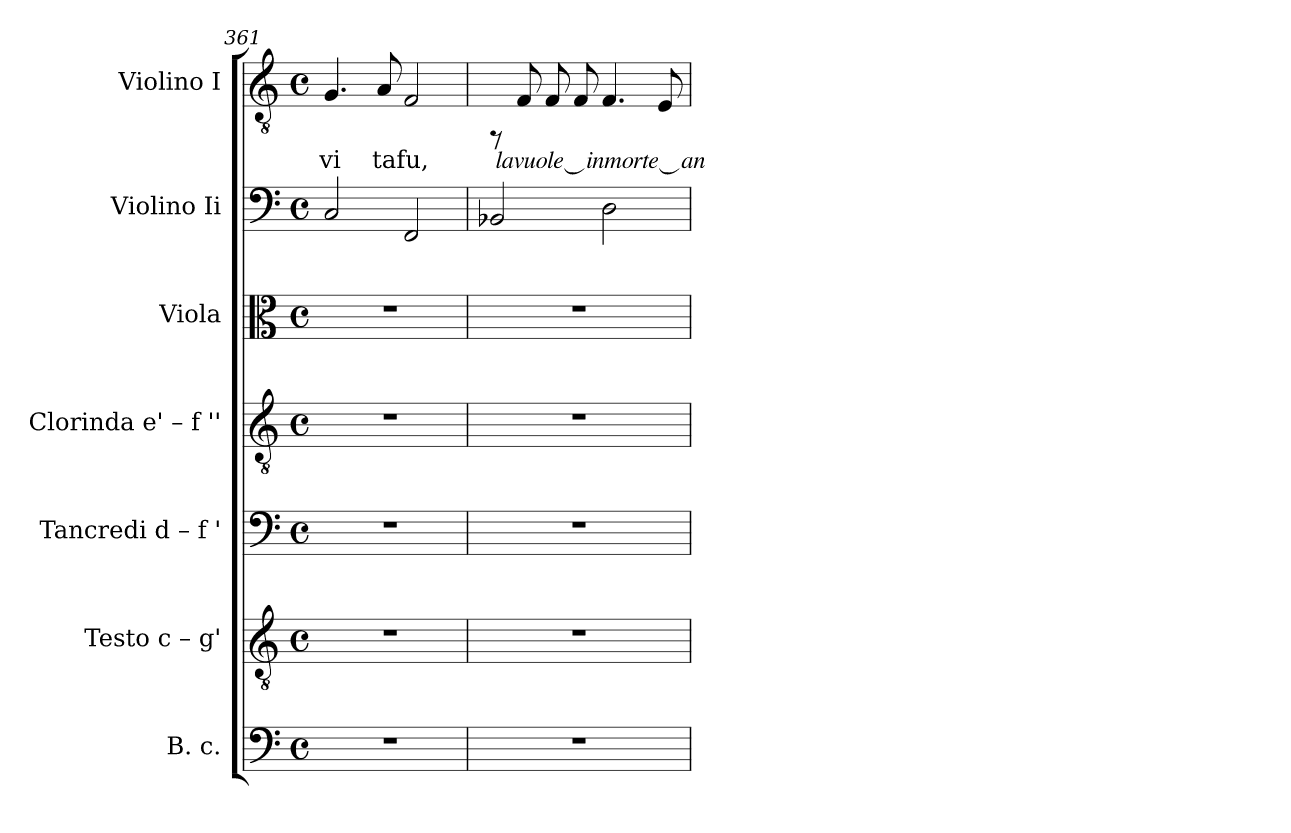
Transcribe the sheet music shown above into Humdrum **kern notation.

**kern	**kern	**kern	**kern	**kern	**kern	**kern	**text
*part7	*part6	*part5	*part4	*part3	*part2	*part1	*part1
*staff7	*staff6	*staff5	*staff4	*staff3	*staff2	*staff1	*staff1
*I"B. c.	*I"Testo  c – g'	*I"Tancredi  d – f '	*I"Clorinda  e' – f ''	*I"Viola	*I"Violino Ii	*I"Violino I	*
*clefF4	*clefGv2	*clefF4	*clefGv2	*clefC3	*clefF4	*clefGv2	*
*k[]	*k[]	*k[]	*k[]	*k[]	*k[]	*k[]	*
*C:	*C:	*C:	*C:	*C:	*C:	*C:	*
*M4/4	*M4/4	*M4/4	*M4/4	*M4/4	*M4/4	*M4/4	*
*met(c)	*met(c)	*met(c)	*met(c)	*met(c)	*met(c)	*met(c)	*
=361	=361	=361	=361	=361	=361	=361	=361
!	!	!	!	!	!	!	!LO:LY:b:cj
1r	1r	1r	1r	1r	2C/	4.G/	vi
!	!	!	!	!	!	!	!LO:LY:b:cj
.	.	.	.	.	.	8A/	tafu,
!	!	!	!	!	!	!	!LO:LY:b:cj
.	.	.	.	.	2FF/	2F/	.
=362	=362	=362	=362	=362	=362	=362	=362
1r	1r	1r	1r	1r	2BB-X/	8rFF	.
!	!	!	!	!	!	!	!LO:LY:b:cj
.	.	.	.	.	.	8F/	lavuole‿inmorte‿an
!	!	!	!	!	!	!	!LO:LY:b:cj
.	.	.	.	.	.	8F/	.
!	!	!	!	!	!	!	!LO:LY:b:cj
.	.	.	.	.	.	8F/	.
!	!	!	!	!	!	!	!LO:LY:b:cj
.	.	.	.	.	2D\	4.F/	.
!	!	!	!	!	!	!	!LO:LY:b:cj
.	.	.	.	.	.	8E/	.
=	=	=	=	=	=	=	=
*-	*-	*-	*-	*-	*-	*-	*-
